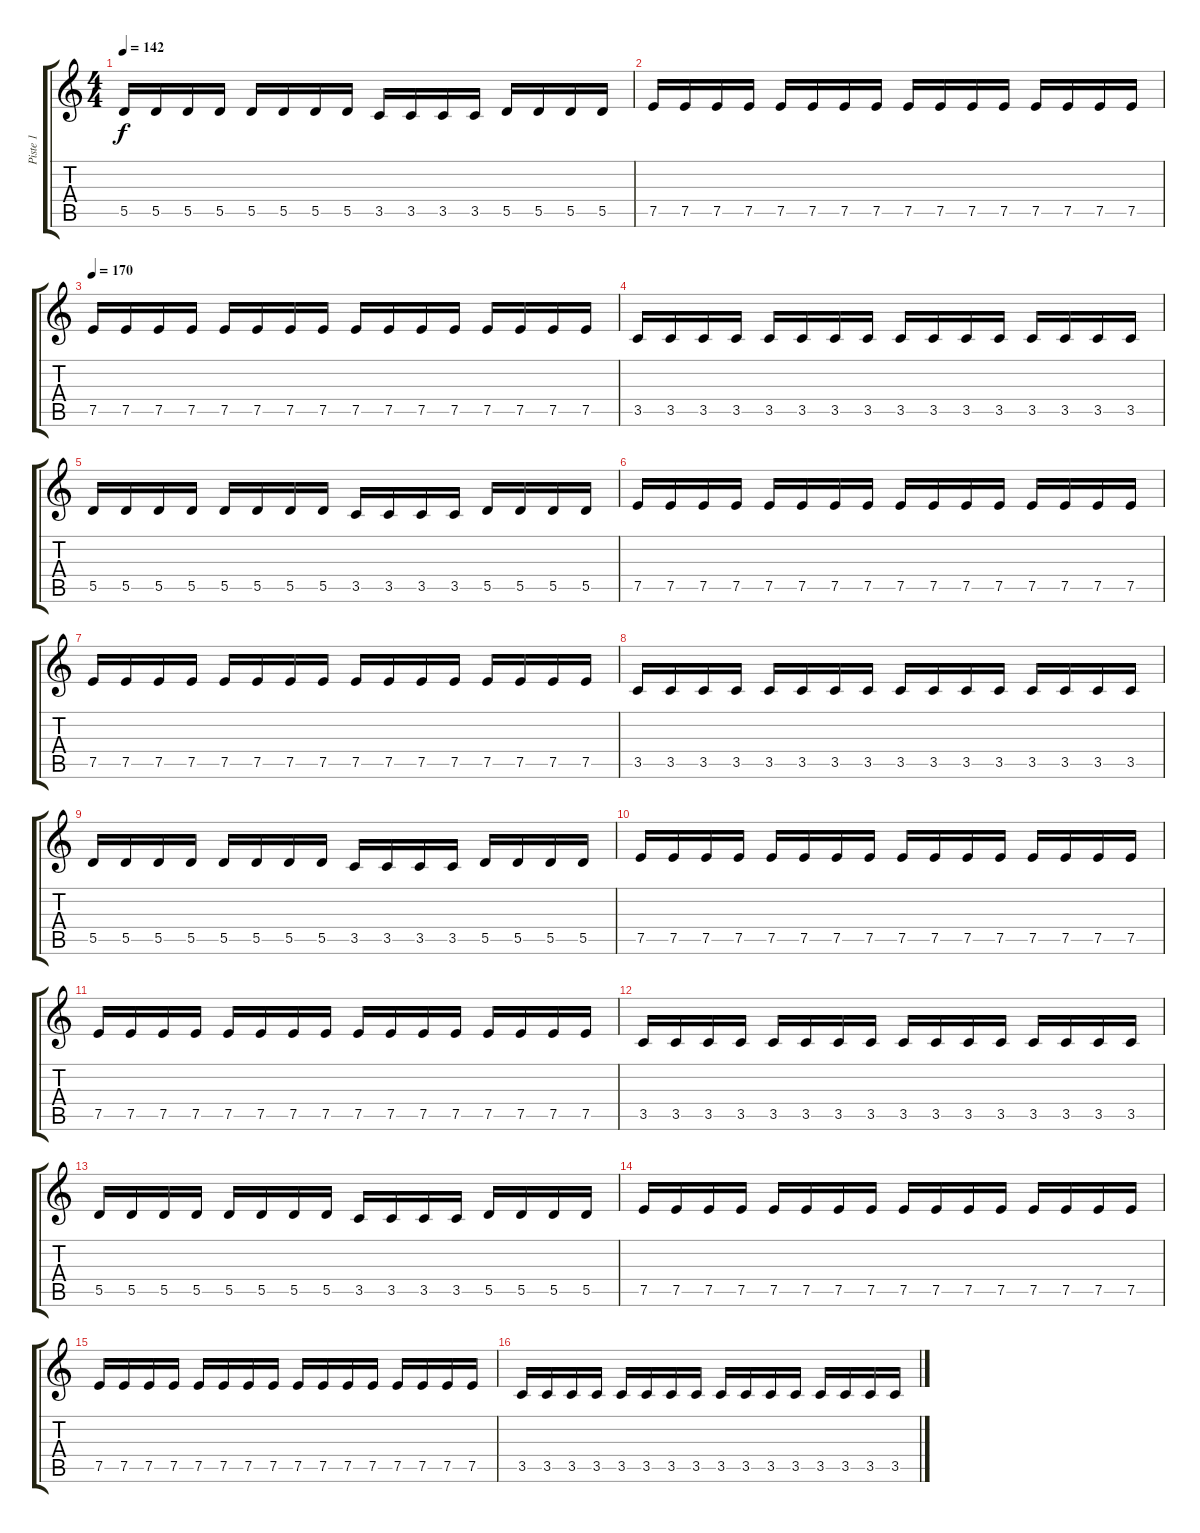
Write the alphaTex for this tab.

\track ("Piste 1" "Piste 1") {instrument distortionguitar}
\staff {score tabs}
\tuning (E4 B3 G3 D3 A2 E2) {hide}
\ts (4 4)
\tempo 142
\clef g2
\ks c
5.5.16{dy f} 5.5.16 5.5.16 5.5.16 5.5.16 5.5.16 5.5.16 5.5.16 3.5.16 3.5.16 3.5.16 3.5.16 5.5.16 5.5.16 5.5.16 5.5.16 |
7.5.16 7.5.16 7.5.16 7.5.16 7.5.16 7.5.16 7.5.16 7.5.16 7.5.16 7.5.16 7.5.16 7.5.16 7.5.16 7.5.16 7.5.16 7.5.16 |
\tempo 170
7.5.16 7.5.16 7.5.16 7.5.16 7.5.16 7.5.16 7.5.16 7.5.16 7.5.16 7.5.16 7.5.16 7.5.16 7.5.16 7.5.16 7.5.16 7.5.16 |
3.5.16 3.5.16 3.5.16 3.5.16 3.5.16 3.5.16 3.5.16 3.5.16 3.5.16 3.5.16 3.5.16 3.5.16 3.5.16 3.5.16 3.5.16 3.5.16 |
5.5.16 5.5.16 5.5.16 5.5.16 5.5.16 5.5.16 5.5.16 5.5.16 3.5.16 3.5.16 3.5.16 3.5.16 5.5.16 5.5.16 5.5.16 5.5.16 |
7.5.16 7.5.16 7.5.16 7.5.16 7.5.16 7.5.16 7.5.16 7.5.16 7.5.16 7.5.16 7.5.16 7.5.16 7.5.16 7.5.16 7.5.16 7.5.16 |
7.5.16 7.5.16 7.5.16 7.5.16 7.5.16 7.5.16 7.5.16 7.5.16 7.5.16 7.5.16 7.5.16 7.5.16 7.5.16 7.5.16 7.5.16 7.5.16 |
3.5.16 3.5.16 3.5.16 3.5.16 3.5.16 3.5.16 3.5.16 3.5.16 3.5.16 3.5.16 3.5.16 3.5.16 3.5.16 3.5.16 3.5.16 3.5.16 |
5.5.16 5.5.16 5.5.16 5.5.16 5.5.16 5.5.16 5.5.16 5.5.16 3.5.16 3.5.16 3.5.16 3.5.16 5.5.16 5.5.16 5.5.16 5.5.16 |
7.5.16 7.5.16 7.5.16 7.5.16 7.5.16 7.5.16 7.5.16 7.5.16 7.5.16 7.5.16 7.5.16 7.5.16 7.5.16 7.5.16 7.5.16 7.5.16 |
7.5.16 7.5.16 7.5.16 7.5.16 7.5.16 7.5.16 7.5.16 7.5.16 7.5.16 7.5.16 7.5.16 7.5.16 7.5.16 7.5.16 7.5.16 7.5.16 |
3.5.16 3.5.16 3.5.16 3.5.16 3.5.16 3.5.16 3.5.16 3.5.16 3.5.16 3.5.16 3.5.16 3.5.16 3.5.16 3.5.16 3.5.16 3.5.16 |
5.5.16 5.5.16 5.5.16 5.5.16 5.5.16 5.5.16 5.5.16 5.5.16 3.5.16 3.5.16 3.5.16 3.5.16 5.5.16 5.5.16 5.5.16 5.5.16 |
7.5.16 7.5.16 7.5.16 7.5.16 7.5.16 7.5.16 7.5.16 7.5.16 7.5.16 7.5.16 7.5.16 7.5.16 7.5.16 7.5.16 7.5.16 7.5.16 |
7.5.16 7.5.16 7.5.16 7.5.16 7.5.16 7.5.16 7.5.16 7.5.16 7.5.16 7.5.16 7.5.16 7.5.16 7.5.16 7.5.16 7.5.16 7.5.16 |
3.5.16 3.5.16 3.5.16 3.5.16 3.5.16 3.5.16 3.5.16 3.5.16 3.5.16 3.5.16 3.5.16 3.5.16 3.5.16 3.5.16 3.5.16 3.5.16
